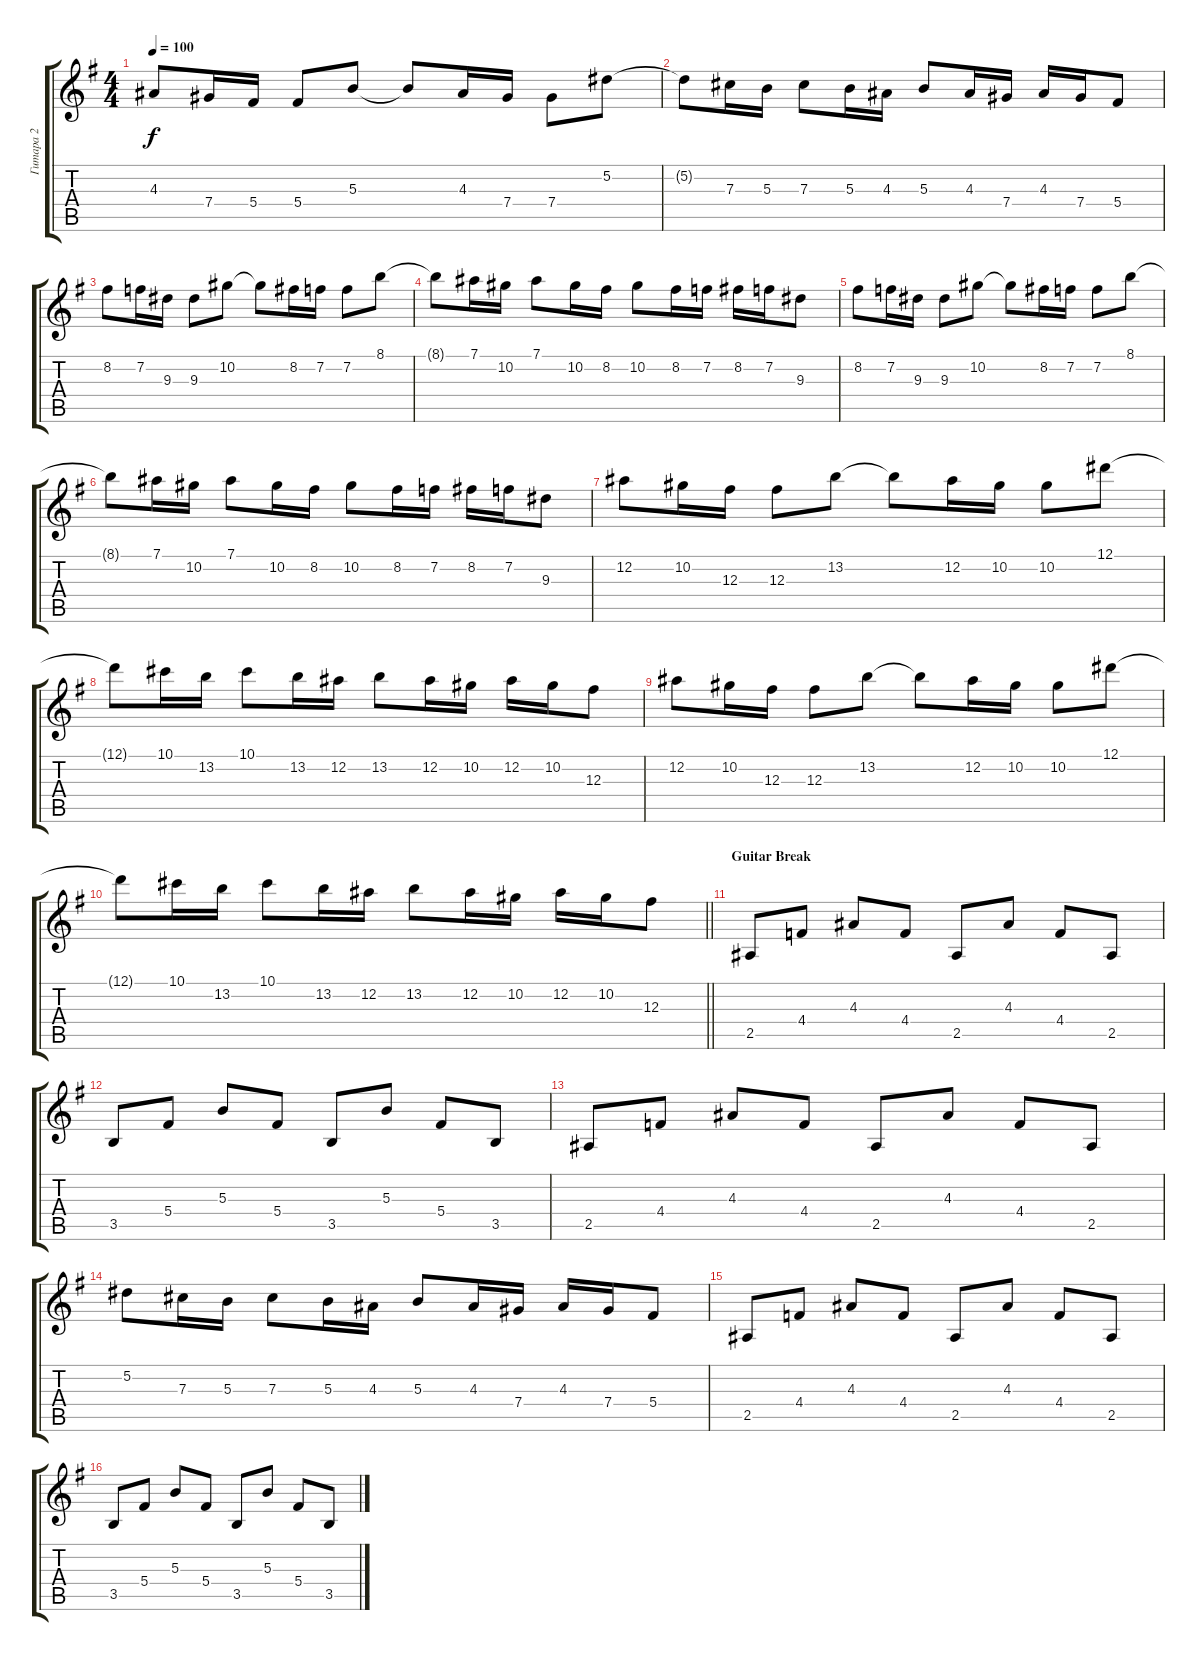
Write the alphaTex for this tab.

\track ("Гитара 2" "Гитара 2") {instrument distortionguitar}
\staff {score tabs}
\tuning (Eb4 Bb3 Gb3 Db3 Ab2 Eb2) {hide}
\ts (4 4)
\tempo 100
\clef g2
\ks eminor
4.3.8{dy f} 7.4.16 5.4.16 5.4.8 5.3.8 5.3{t}.8 4.3.16 7.4.16 7.4.8 5.2.8 |
5.2{t}.8 7.3.16 5.3.16 7.3.8 5.3.16 4.3.16 5.3.8 4.3.16 7.4.16 4.3.16 7.4.16 5.4.8 |
8.2.8 7.2.16 9.3.16 9.3.8 10.2.8 10.2{t}.8 8.2.16 7.2.16 7.2.8 8.1.8 |
8.1{t}.8 7.1.16 10.2.16 7.1.8 10.2.16 8.2.16 10.2.8 8.2.16 7.2.16 8.2.16 7.2.16 9.3.8 |
8.2.8 7.2.16 9.3.16 9.3.8 10.2.8 10.2{t}.8 8.2.16 7.2.16 7.2.8 8.1.8 |
8.1{t}.8 7.1.16 10.2.16 7.1.8 10.2.16 8.2.16 10.2.8 8.2.16 7.2.16 8.2.16 7.2.16 9.3.8 |
12.2.8 10.2.16 12.3.16 12.3.8 13.2.8 13.2{t}.8 12.2.16 10.2.16 10.2.8 12.1.8 |
12.1{t}.8 10.1.16 13.2.16 10.1.8 13.2.16 12.2.16 13.2.8 12.2.16 10.2.16 12.2.16 10.2.16 12.3.8 |
12.2.8 10.2.16 12.3.16 12.3.8 13.2.8 13.2{t}.8 12.2.16 10.2.16 10.2.8 12.1.8 |
\barLineRight lightlight
12.1{t}.8 10.1.16 13.2.16 10.1.8 13.2.16 12.2.16 13.2.8 12.2.16 10.2.16 12.2.16 10.2.16 12.3.8 |
\section ("" "Guitar Break")
2.5.8{volume 13} 4.4.8 4.3.8 4.4.8 2.5.8 4.3.8 4.4.8 2.5.8 |
3.5.8 5.4.8 5.3.8 5.4.8 3.5.8 5.3.8 5.4.8 3.5.8 |
2.5.8 4.4.8 4.3.8 4.4.8 2.5.8 4.3.8 4.4.8 2.5.8 |
5.2.8{volume 16} 7.3.16 5.3.16 7.3.8 5.3.16 4.3.16 5.3.8 4.3.16 7.4.16 4.3.16 7.4.16 5.4.8 |
2.5.8{volume 13} 4.4.8 4.3.8 4.4.8 2.5.8 4.3.8 4.4.8 2.5.8 |
3.5.8 5.4.8 5.3.8 5.4.8 3.5.8 5.3.8 5.4.8 3.5.8
